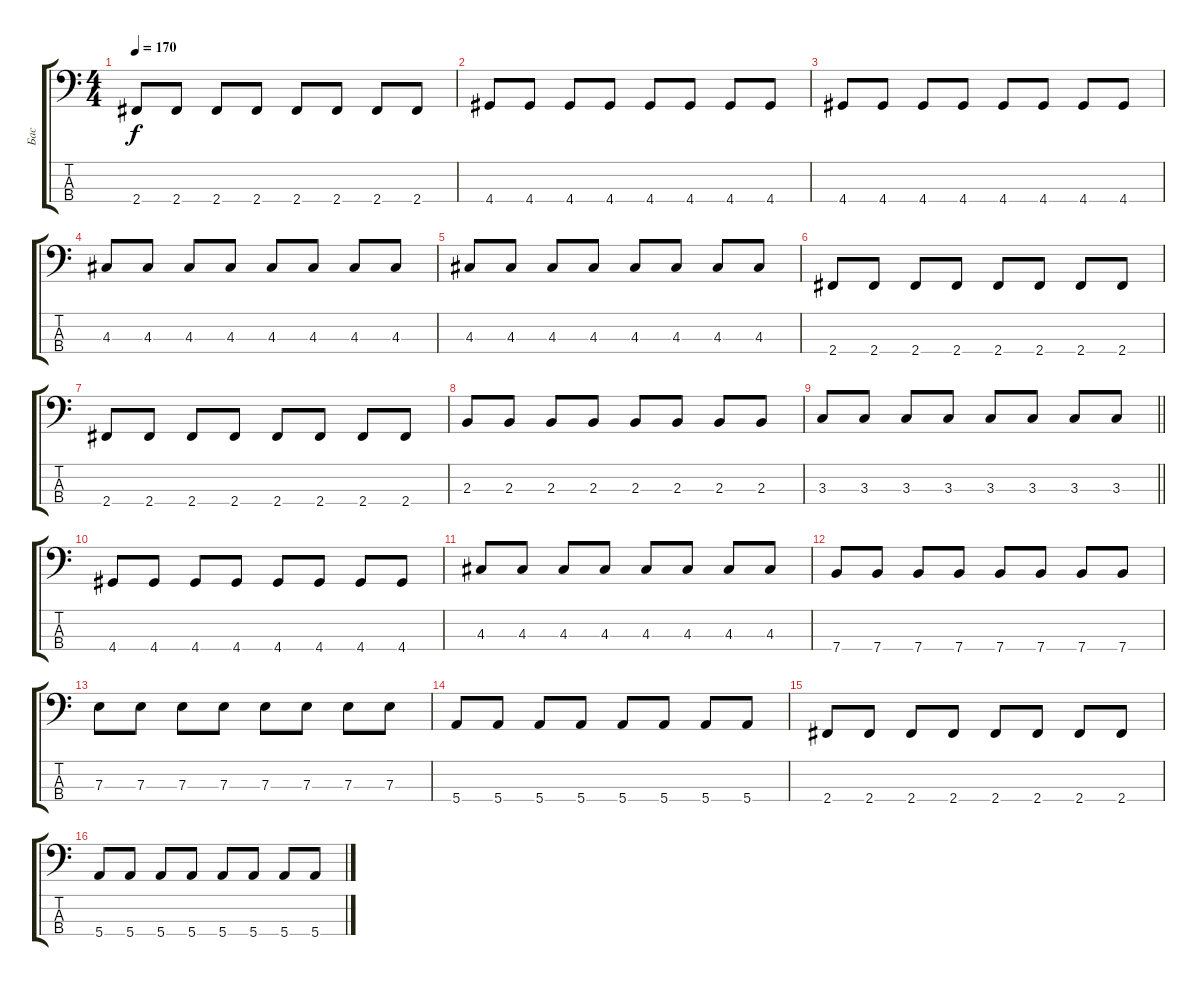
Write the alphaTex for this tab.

\track ("Бас" "Бас") {instrument electricbassfinger}
\staff {score tabs}
\tuning (G2 D2 A1 E1) {hide}
\ts (4 4)
\tempo 170
\clef f4
\ks c
2.4.8{dy f} 2.4.8 2.4.8 2.4.8 2.4.8 2.4.8 2.4.8 2.4.8 |
4.4.8 4.4.8 4.4.8 4.4.8 4.4.8 4.4.8 4.4.8 4.4.8 |
4.4.8 4.4.8 4.4.8 4.4.8 4.4.8 4.4.8 4.4.8 4.4.8 |
4.3.8 4.3.8 4.3.8 4.3.8 4.3.8 4.3.8 4.3.8 4.3.8 |
4.3.8 4.3.8 4.3.8 4.3.8 4.3.8 4.3.8 4.3.8 4.3.8 |
2.4.8 2.4.8 2.4.8 2.4.8 2.4.8 2.4.8 2.4.8 2.4.8 |
2.4.8 2.4.8 2.4.8 2.4.8 2.4.8 2.4.8 2.4.8 2.4.8 |
2.3.8 2.3.8 2.3.8 2.3.8 2.3.8 2.3.8 2.3.8 2.3.8 |
\barLineRight lightlight
3.3.8 3.3.8 3.3.8 3.3.8 3.3.8 3.3.8 3.3.8 3.3.8 |
4.4.8 4.4.8 4.4.8 4.4.8 4.4.8 4.4.8 4.4.8 4.4.8 |
4.3.8 4.3.8 4.3.8 4.3.8 4.3.8 4.3.8 4.3.8 4.3.8 |
7.4.8 7.4.8 7.4.8 7.4.8 7.4.8 7.4.8 7.4.8 7.4.8 |
7.3.8 7.3.8 7.3.8 7.3.8 7.3.8 7.3.8 7.3.8 7.3.8 |
5.4.8 5.4.8 5.4.8 5.4.8 5.4.8 5.4.8 5.4.8 5.4.8 |
2.4.8 2.4.8 2.4.8 2.4.8 2.4.8 2.4.8 2.4.8 2.4.8 |
5.4.8 5.4.8 5.4.8 5.4.8 5.4.8 5.4.8 5.4.8 5.4.8
